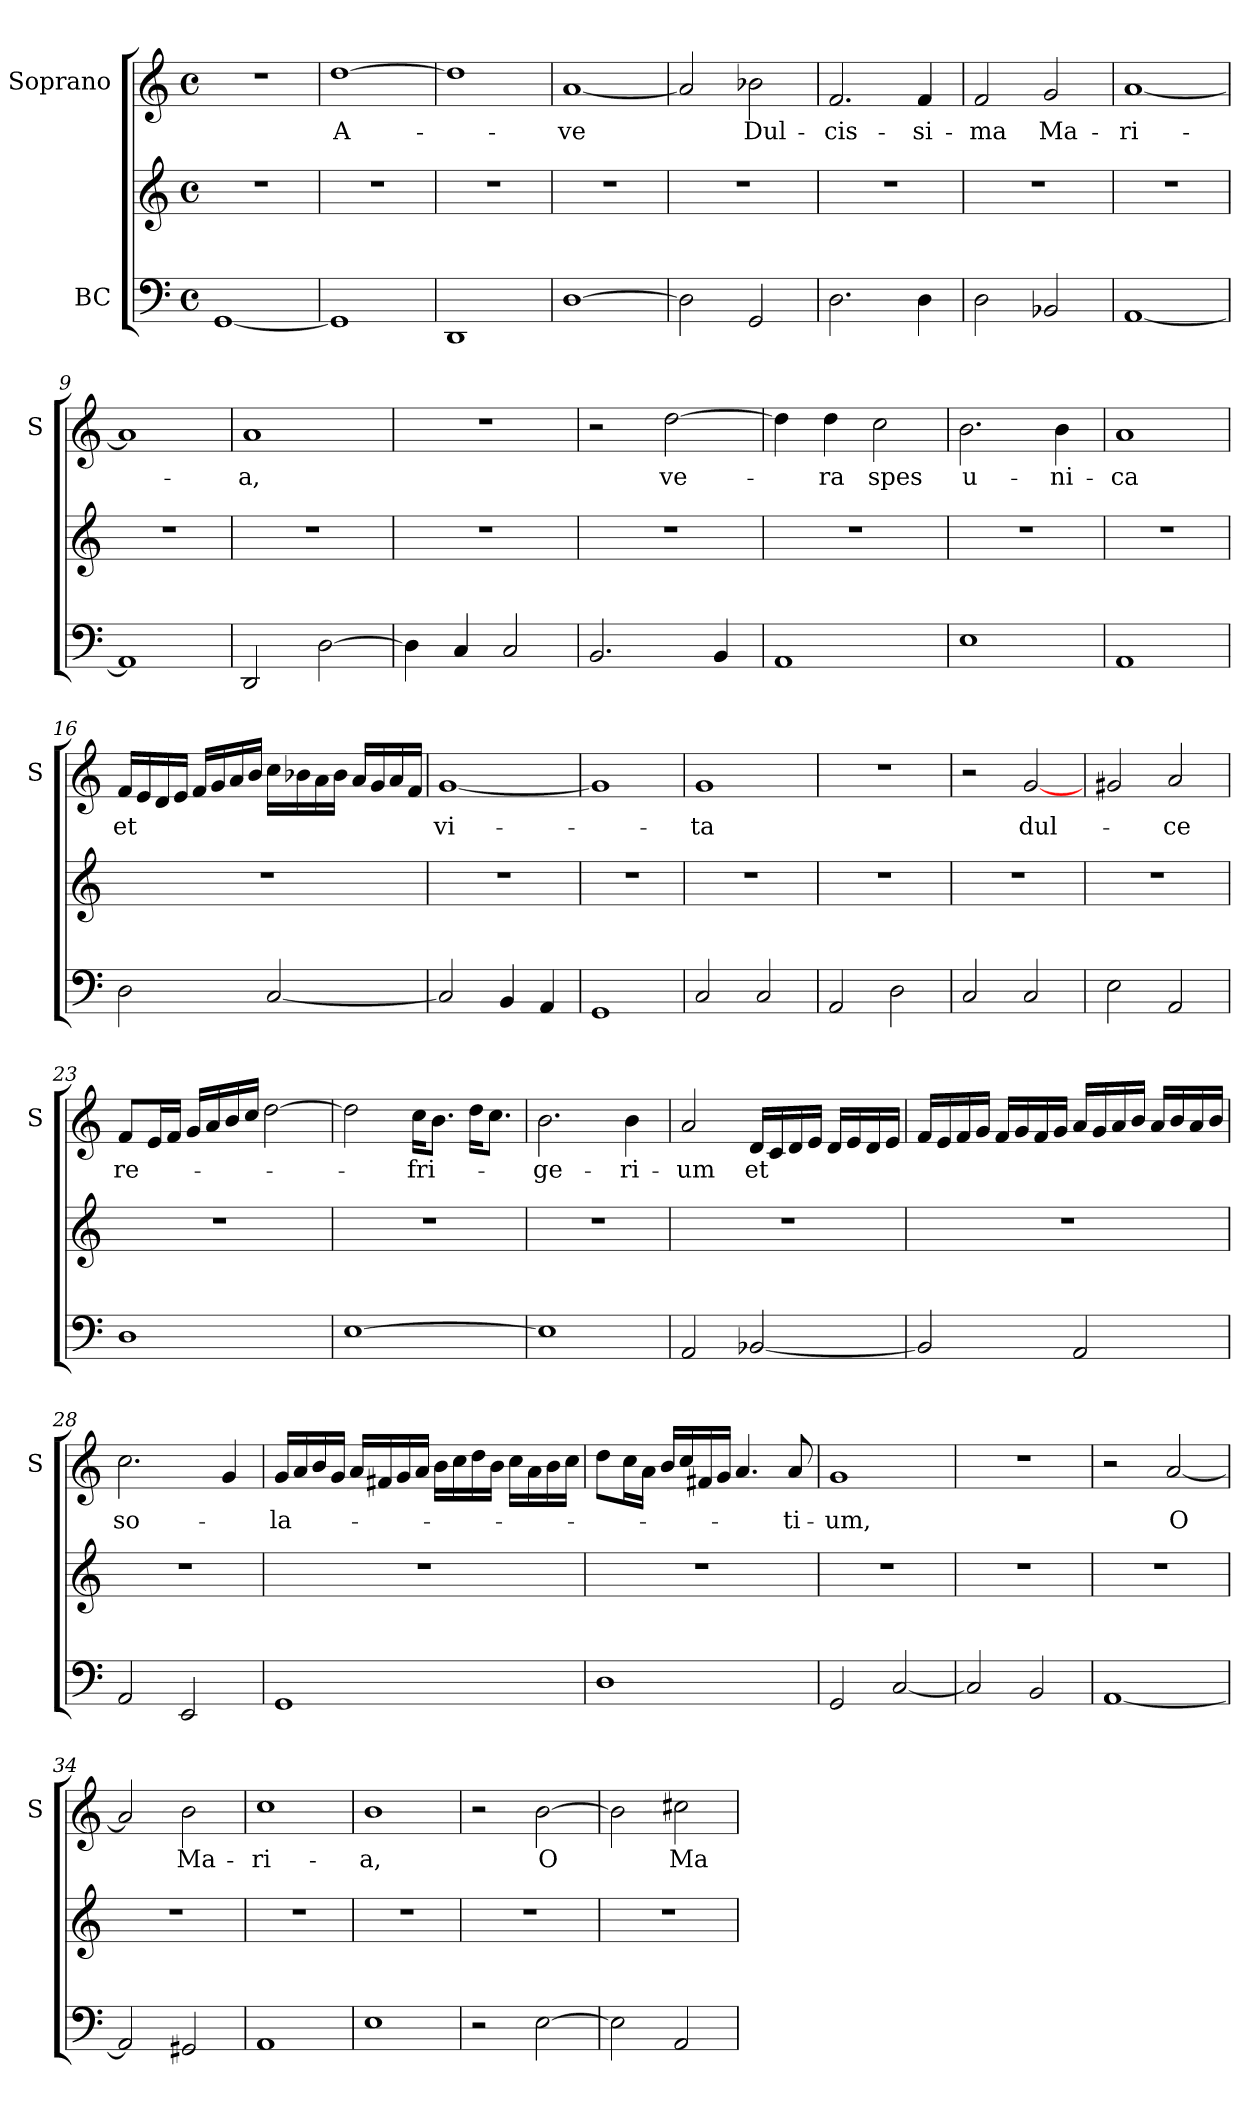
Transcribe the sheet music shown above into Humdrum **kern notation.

**kern	**kern	**kern	**text
*part2	*part2	*part1	*part1
*staff3	*staff2	*staff1	*staff1
*I"BC	*	*I"Soprano	*
*	*	*I'S	*
*clefF4	*clefG2	*clefG2	*
*k[]	*k[]	*k[]	*
*C:	*C:	*C:	*
*M4/4	*M4/4	*M4/4	*
*met(c)	*met(c)	*met(c)	*
=1	=1	=1	=1
[1GG	1r	1r	.
=2	=2	=2	=2
!	!	!	!LO:LY:b
1GG]	1r	[1dd	A-
=3	=3	=3	=3
1DD	1r	1dd]	.
=4	=4	=4	=4
!	!	!	!LO:LY:b
[1D	1r	[1a	-ve
=5	=5	=5	=5
2D\]	1r	2a/]	.
!	!	!	!LO:LY:b
2GG/	.	2b-X\	Dul-
=6	=6	=6	=6
!	!	!	!LO:LY:b
2.D\	1r	2.f/	-cis-
!	!	!	!LO:LY:b
4D\	.	4f/	-si-
!!LO:LB:g=z
=7	=7	=7	=7
!	!	!	!LO:LY:b
2D\	1r	2f/	-ma
!	!	!	!LO:LY:b
2BB-X/	.	2g/	Ma-
=8	=8	=8	=8
!	!	!	!LO:LY:b
[1AA	1r	[1a	-ri-
=9	=9	=9	=9
1AA]	1r	1a]	.
=10	=10	=10	=10
!	!	!	!LO:LY:b
2DD/	1r	1a	-a,
[2D\	.	.	.
=11	=11	=11	=11
4D\]	1r	1r	.
4C/	.	.	.
2C/	.	.	.
=12	=12	=12	=12
2.BB/	1r	2r	.
!	!	!	!LO:LY:b
.	.	[2dd\	ve-
4BB/	.	.	.
=13	=13	=13	=13
1AA	1r	4dd\]	.
!	!	!	!LO:LY:b
.	.	4dd\	-ra
!	!	!	!LO:LY:b
.	.	2cc\	spes
!!LO:LB:g=z
=14	=14	=14	=14
!	!	!	!LO:LY:b
1E	1r	2.b\	u-
!	!	!	!LO:LY:b
.	.	4b\	-ni-
=15	=15	=15	=15
!	!	!	!LO:LY:b
1AA	1r	1a	-ca
=16	=16	=16	=16
!	!	!	!LO:LY:b
2D\	1r	16f/LL	et
.	.	16e/	.
.	.	16d/	.
.	.	16e/JJ	.
.	.	16f/LL	.
.	.	16g/	.
.	.	16a/	.
.	.	16b/JJ	.
[2C/	.	16cc\LL	.
.	.	16b-X\	.
.	.	16a\	.
.	.	16b-\JJ	.
.	.	16a/LL	.
.	.	16g/	.
.	.	16a/	.
.	.	16f/JJ	.
=17	=17	=17	=17
!	!	!	!LO:LY:b
2C/]	1r	[1g	vi-
4BB/	.	.	.
4AA/	.	.	.
=18	=18	=18	=18
1GG	1r	1g]	.
=19	=19	=19	=19
!	!	!	!LO:LY:b
2C/	1r	1g	-ta
2C/	.	.	.
!!LO:PB:g=z
=20	=20	=20	=20
2AA/	1r	1r	.
2D\	.	.	.
=21	=21	=21	=21
2C/	1r	2r	.
!	!	!	!LO:LY:b
2C/	.	[2g/	dul-
=22	=22	=22	=22
2E\	1r	2g#X/	.
!	!	!	!LO:LY:b
2AA/	.	2a/	-ce
=23	=23	=23	=23
!	!	!	!LO:LY:b
1D	1r	8f/L	re-
.	.	16e/L	.
.	.	16f/JJ	.
.	.	16g/LL	.
.	.	16a/	.
.	.	16b/	.
.	.	16cc/JJ	.
.	.	[2dd\	.
=24	=24	=24	=24
[1E	1r	2dd\]	.
!	!	!	!LO:LY:b
.	.	16cc\KL	-fri-
.	.	8.b\J	.
.	.	16dd\KL	.
.	.	8.cc\J	.
!!LO:LB:g=z
=25	=25	=25	=25
!	!	!	!LO:LY:b
1E]	1r	2.b\	-ge-
!	!	!	!LO:LY:b
.	.	4b\	-ri-
=26	=26	=26	=26
!	!	!	!LO:LY:b
2AA/	1r	2a/	-um
!	!	!	!LO:LY:b
[2BB-X/	.	16d/LL	et
.	.	16c/	.
.	.	16d/	.
.	.	16e/JJ	.
.	.	16d/LL	.
.	.	16e/	.
.	.	16d/	.
.	.	16e/JJ	.
=27	=27	=27	=27
2BB-/]	1r	16f/LL	.
.	.	16e/	.
.	.	16f/	.
.	.	16g/JJ	.
.	.	16f/LL	.
.	.	16g/	.
.	.	16f/	.
.	.	16g/JJ	.
2AA/	.	16a/LL	.
.	.	16g/	.
.	.	16a/	.
.	.	16b/JJ	.
.	.	16a/LL	.
.	.	16b/	.
.	.	16a/	.
.	.	16b/JJ	.
=28	=28	=28	=28
!	!	!	!LO:LY:b
2AA/	1r	2.cc\	so-
2EE/	.	.	.
.	.	4g/	.
!!LO:LB:g=z
=29	=29	=29	=29
!	!	!	!LO:LY:b
1GG	1r	16g/LL	-la-
.	.	16a/	.
.	.	16b/	.
.	.	16g/JJ	.
.	.	16a/LL	.
.	.	16f#X/	.
.	.	16g/	.
.	.	16a/JJ	.
.	.	16b\LL	.
.	.	16cc\	.
.	.	16dd\	.
.	.	16b\JJ	.
.	.	16cc\LL	.
.	.	16a\	.
.	.	16b\	.
.	.	16cc\JJ	.
=30	=30	=30	=30
1D	1r	8dd\L	.
.	.	16cc\L	.
.	.	16a\JJ	.
.	.	16b/LL	.
.	.	16cc/	.
.	.	16f#X/	.
.	.	16g/JJ	.
.	.	4.a/	.
!	!	!	!LO:LY:b
.	.	8a/	-ti-
=31	=31	=31	=31
!	!	!	!LO:LY:b
2GG/	1r	1g	-um,
[2C/	.	.	.
=32	=32	=32	=32
2C/]	1r	1r	.
2BB/	.	.	.
=33	=33	=33	=33
[1AA	1r	2r	.
!	!	!	!LO:LY:b
.	.	[2a/	O
!!LO:LB:g=z
=34	=34	=34	=34
2AA/]	1r	2a/]	.
!	!	!	!LO:LY:b
2GG#X/	.	2b\	Ma-
=35	=35	=35	=35
!	!	!	!LO:LY:b
1AA	1r	1cc	-ri-
=36	=36	=36	=36
!	!	!	!LO:LY:b
1E	1r	1b	-a,
=37	=37	=37	=37
2r	1r	2r	.
!	!	!	!LO:LY:b
[2E\	.	[2b\	O
=38	=38	=38	=38
2E\]	1r	2b\]	.
!	!	!	!LO:LY:b
2AA/	.	2cc#X\	Ma-
=	=	=	=
*-	*-	*-	*-
